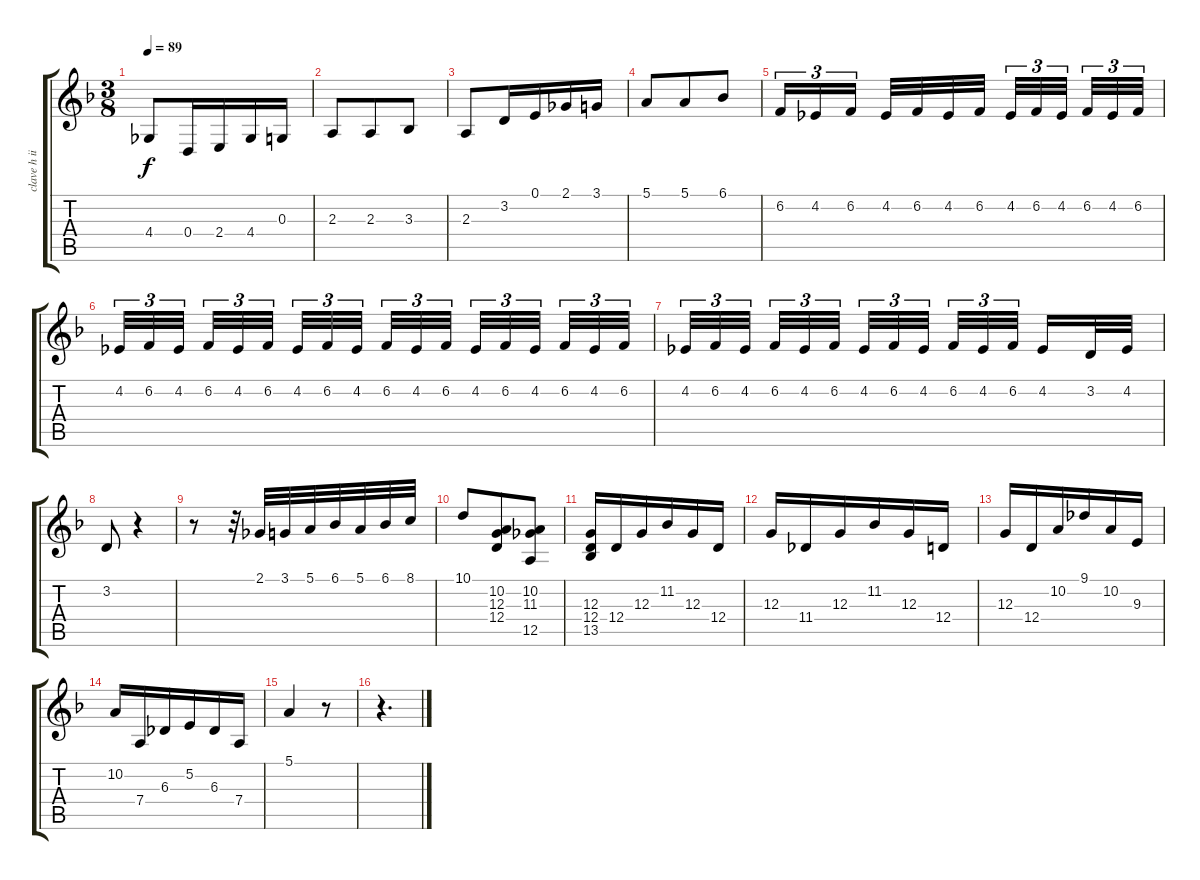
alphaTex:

\track ("clave h iii" "clave h ii") {instrument harpsichord}
\staff {score tabs}
\tuning (E4 B3 G3 D3 A2 E2) {hide}
\ts (3 8)
\tempo 89
\clef g2
\ks dminor
4.4.8{dy f} 0.4.16 2.4.16 4.4.16 0.3.16 |
2.3.8 2.3.8 3.3.8 |
2.3.8 3.2.16 0.1.16 2.1.16 3.1.16 |
5.1.8 5.1.8 6.1.8 |
6.2.16{tu (3 2)} 4.2.16{tu (3 2)} 6.2.16{tu (3 2)} 4.2.32 6.2.32 4.2.32 6.2.32 4.2.32{tu (3 2)} 6.2.32{tu (3 2)} 4.2.32{tu (3 2)} 6.2.32{tu (3 2)} 4.2.32{tu (3 2)} 6.2.32{tu (3 2)} |
4.2.32{tu (3 2)} 6.2.32{tu (3 2)} 4.2.32{tu (3 2)} 6.2.32{tu (3 2)} 4.2.32{tu (3 2)} 6.2.32{tu (3 2)} 4.2.32{tu (3 2)} 6.2.32{tu (3 2)} 4.2.32{tu (3 2)} 6.2.32{tu (3 2)} 4.2.32{tu (3 2)} 6.2.32{tu (3 2)} 4.2.32{tu (3 2)} 6.2.32{tu (3 2)} 4.2.32{tu (3 2)} 6.2.32{tu (3 2)} 4.2.32{tu (3 2)} 6.2.32{tu (3 2)} |
4.2.32{tu (3 2)} 6.2.32{tu (3 2)} 4.2.32{tu (3 2)} 6.2.32{tu (3 2)} 4.2.32{tu (3 2)} 6.2.32{tu (3 2)} 4.2.32{tu (3 2)} 6.2.32{tu (3 2)} 4.2.32{tu (3 2)} 6.2.32{tu (3 2)} 4.2.32{tu (3 2)} 6.2.32{tu (3 2)} 4.2.16 3.2.32 4.2.32 |
3.2.8 r.4 |
r.8 r.32 2.1.32 3.1.32 5.1.32 6.1.32 5.1.32 6.1.32 8.1.32 |
10.1.8 (10.2 12.3 12.4).8 (10.2 11.3 12.5).8 |
(12.3 12.4 13.5).16 12.4.16 12.3.16 11.2.16 12.3.16 12.4.16 |
12.3.16 11.4.16 12.3.16 11.2.16 12.3.16 12.4.16 |
12.3.16 12.4.16 10.2.16 9.1.16 10.2.16 9.3.16 |
10.2.16 7.4.16 6.3.16 5.2.16 6.3.16 7.4.16 |
5.1.4 r.8 |
r.4{d}
